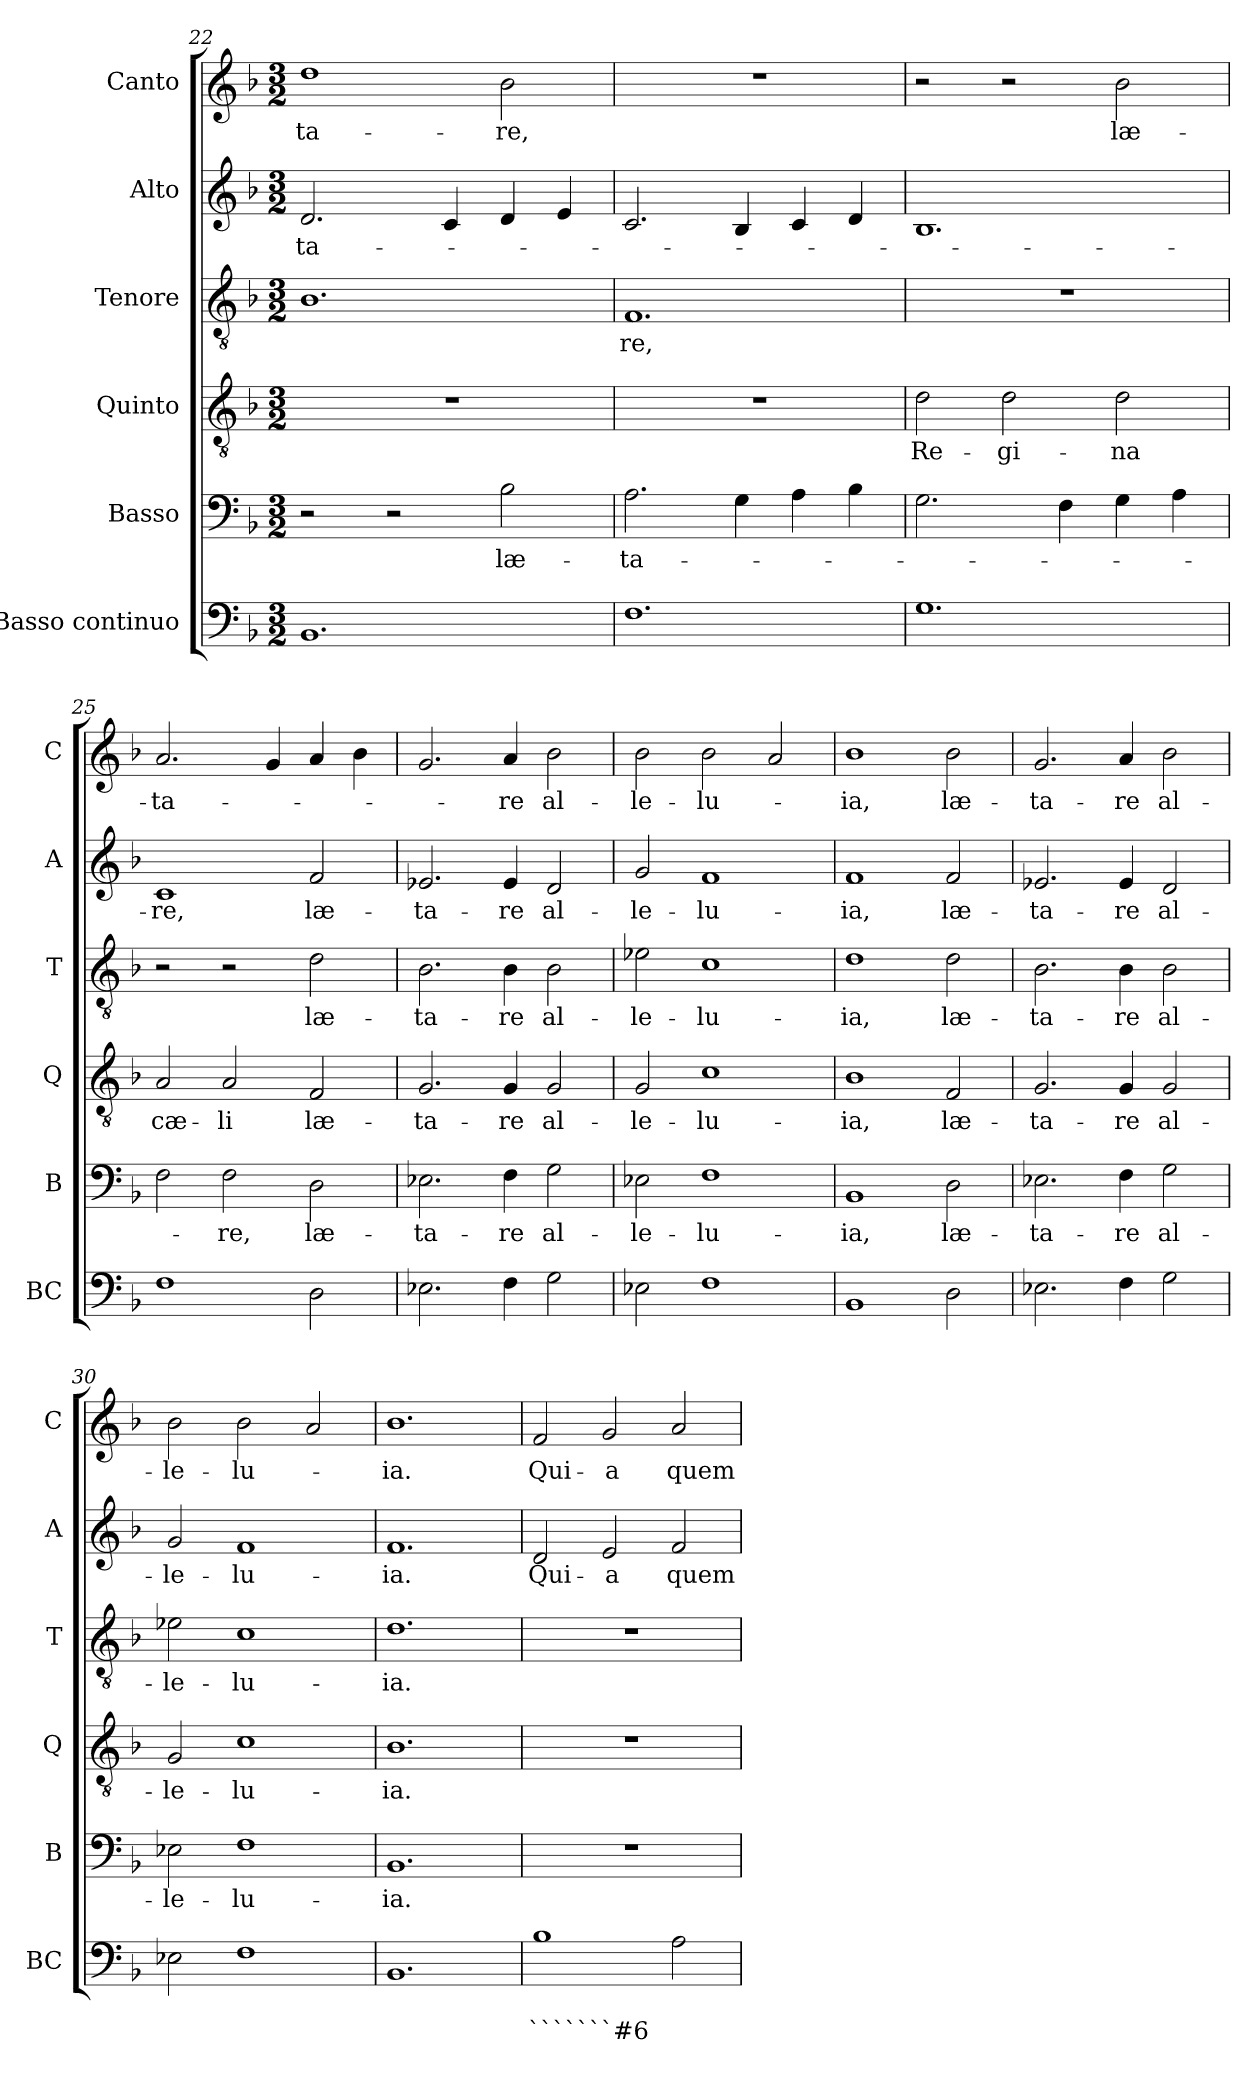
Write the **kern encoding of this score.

**kern	**text	**text	**kern	**text	**kern	**text	**kern	**text	**kern	**text	**kern	**text
*part6	*part6	*part6	*part5	*part5	*part4	*part4	*part3	*part3	*part2	*part2	*part1	*part1
*staff6	*staff6	*staff6	*staff5	*staff5	*staff4	*staff4	*staff3	*staff3	*staff2	*staff2	*staff1	*staff1
*I"Basso continuo	*	*	*I"Basso	*	*I"Quinto	*	*I"Tenore	*	*I"Alto	*	*I"Canto	*
*I'BC	*	*	*I'B	*	*I'Q	*	*I'T	*	*I'A	*	*I'C	*
!!LO:PB:g=z
*clefF4	*	*	*clefF4	*	*clefGv2	*	*clefGv2	*	*clefG2	*	*clefG2	*
*k[b-]	*	*	*k[b-]	*	*k[b-]	*	*k[b-]	*	*k[b-]	*	*k[b-]	*
*F:	*	*	*F:	*	*F:	*	*F:	*	*F:	*	*F:	*
*M3/2	*	*	*M3/2	*	*M3/2	*	*M3/2	*	*M3/2	*	*M3/2	*
=22	=22	=22	=22	=22	=22	=22	=22	=22	=22	=22	=22	=22
!	!	!	!	!	!	!	!	!	!	!LO:LY:b	!	!LO:LY:b
1.BB-	.	.	2r	.	1.r	.	1.B-	.	2.d/	-ta-	1dd	-ta-
.	.	.	2r	.	.	.	.	.	.	.	.	.
.	.	.	.	.	.	.	.	.	4c/	.	.	.
!	!	!	!	!LO:LY:b	!	!	!	!	!	!	!	!LO:LY:b
.	.	.	2B-\	læ-	.	.	.	.	4d/	.	2b-\	-re,
.	.	.	.	.	.	.	.	.	4e/	.	.	.
=23	=23	=23	=23	=23	=23	=23	=23	=23	=23	=23	=23	=23
!	!	!	!	!LO:LY:b	!	!	!	!LO:LY:b	!	!	!	!
1.F	.	.	2.A\	-ta-	1.r	.	1.F	-re,	2.c/	.	1.r	.
.	.	.	4G\	.	.	.	.	.	4B-/	.	.	.
.	.	.	4A\	.	.	.	.	.	4c/	.	.	.
.	.	.	4B-\	.	.	.	.	.	4d/	.	.	.
=24	=24	=24	=24	=24	=24	=24	=24	=24	=24	=24	=24	=24
!	!	!	!	!	!	!LO:LY:b	!	!	!	!	!	!
1.G	.	.	2.G\	.	2d\	Re-	1.r	.	1.B-	.	2r	.
!	!	!	!	!	!	!LO:LY:b	!	!	!	!	!	!
.	.	.	.	.	2d\	-gi-	.	.	.	.	2r	.
.	.	.	4F\	.	.	.	.	.	.	.	.	.
!	!	!	!	!	!	!LO:LY:b	!	!	!	!	!	!LO:LY:b
.	.	.	4G\	.	2d\	-na	.	.	.	.	2b-\	læ-
.	.	.	4A\	.	.	.	.	.	.	.	.	.
=25	=25	=25	=25	=25	=25	=25	=25	=25	=25	=25	=25	=25
!	!	!	!	!	!	!LO:LY:b	!	!	!	!LO:LY:b	!	!LO:LY:b
1F	.	.	2F\	.	2A/	cæ-	2r	.	1c	-re,	2.a/	-ta-
!	!	!	!	!LO:LY:b	!	!LO:LY:b	!	!	!	!	!	!
.	.	.	2F\	-re,	2A/	-li	2r	.	.	.	.	.
.	.	.	.	.	.	.	.	.	.	.	4g/	.
!	!	!	!	!LO:LY:b	!	!LO:LY:b	!	!LO:LY:b	!	!LO:LY:b	!	!
2D\	.	.	2D\	læ-	2F/	læ-	2d\	læ-	2f/	læ-	4a/	.
.	.	.	.	.	.	.	.	.	.	.	4b-\	.
=26	=26	=26	=26	=26	=26	=26	=26	=26	=26	=26	=26	=26
!	!	!	!	!LO:LY:b	!	!LO:LY:b	!	!LO:LY:b	!	!LO:LY:b	!	!
2.E-X\	.	.	2.E-X\	-ta-	2.G/	-ta-	2.B-\	-ta-	2.e-X/	-ta-	2.g/	.
!	!	!	!	!LO:LY:b	!	!LO:LY:b	!	!LO:LY:b	!	!LO:LY:b	!	!LO:LY:b
4F\	.	.	4F\	-re	4G/	-re	4B-\	-re	4e-/	-re	4a/	-re
!	!	!	!	!LO:LY:b	!	!LO:LY:b	!	!LO:LY:b	!	!LO:LY:b	!	!LO:LY:b
2G\	.	.	2G\	al-	2G/	al-	2B-\	al-	2d/	al-	2b-\	al-
=27	=27	=27	=27	=27	=27	=27	=27	=27	=27	=27	=27	=27
!	!	!	!	!LO:LY:b	!	!LO:LY:b	!	!LO:LY:b	!	!LO:LY:b	!	!LO:LY:b
2E-X\	.	.	2E-X\	-le-	2G/	-le-	2e-X\	-le-	2g/	-le-	2b-\	-le-
!	!	!	!	!LO:LY:b	!	!LO:LY:b	!	!LO:LY:b	!	!LO:LY:b	!	!LO:LY:b
1F	.	.	1F	-lu-	1c	-lu-	1c	-lu-	1f	-lu-	2b-\	-lu-
.	.	.	.	.	.	.	.	.	.	.	2a/	.
=28	=28	=28	=28	=28	=28	=28	=28	=28	=28	=28	=28	=28
!	!	!	!	!LO:LY:b	!	!LO:LY:b	!	!LO:LY:b	!	!LO:LY:b	!	!LO:LY:b
1BB-	.	.	1BB-	-ia,	1B-	-ia,	1d	-ia,	1f	-ia,	1b-	-ia,
!	!	!	!	!LO:LY:b	!	!LO:LY:b	!	!LO:LY:b	!	!LO:LY:b	!	!LO:LY:b
2D\	.	.	2D\	læ-	2F/	læ-	2d\	læ-	2f/	læ-	2b-\	læ-
!!LO:LB:g=z
=29	=29	=29	=29	=29	=29	=29	=29	=29	=29	=29	=29	=29
!	!	!	!	!LO:LY:b	!	!LO:LY:b	!	!LO:LY:b	!	!LO:LY:b	!	!LO:LY:b
2.E-X\	.	.	2.E-X\	-ta-	2.G/	-ta-	2.B-\	-ta-	2.e-X/	-ta-	2.g/	-ta-
!	!	!	!	!LO:LY:b	!	!LO:LY:b	!	!LO:LY:b	!	!LO:LY:b	!	!LO:LY:b
4F\	.	.	4F\	-re	4G/	-re	4B-\	-re	4e-/	-re	4a/	-re
!	!	!	!	!LO:LY:b	!	!LO:LY:b	!	!LO:LY:b	!	!LO:LY:b	!	!LO:LY:b
2G\	.	.	2G\	al-	2G/	al-	2B-\	al-	2d/	al-	2b-\	al-
=30	=30	=30	=30	=30	=30	=30	=30	=30	=30	=30	=30	=30
!	!	!	!	!LO:LY:b	!	!LO:LY:b	!	!LO:LY:b	!	!LO:LY:b	!	!LO:LY:b
2E-X\	.	.	2E-X\	-le-	2G/	-le-	2e-X\	-le-	2g/	-le-	2b-\	-le-
!	!	!	!	!LO:LY:b	!	!LO:LY:b	!	!LO:LY:b	!	!LO:LY:b	!	!LO:LY:b
1F	.	.	1F	-lu-	1c	-lu-	1c	-lu-	1f	-lu-	2b-\	-lu-
.	.	.	.	.	.	.	.	.	.	.	2a/	.
=31	=31	=31	=31	=31	=31	=31	=31	=31	=31	=31	=31	=31
!	!	!	!	!LO:LY:b	!	!LO:LY:b	!	!LO:LY:b	!	!LO:LY:b	!	!LO:LY:b
1.BB-	.	.	1.BB-	-ia.	1.B-	-ia.	1.d	-ia.	1.f	-ia.	1.b-	-ia.
=32	=32	=32	=32	=32	=32	=32	=32	=32	=32	=32	=32	=32
!	!	!LO:LY:b	!	!	!	!	!	!	!	!LO:LY:b	!	!LO:LY:b
1B-	.	```````#6	1.r	.	1.r	.	1.r	.	2d/	Qui-	2f/	Qui-
!	!	!	!	!	!	!	!	!	!	!LO:LY:b	!	!LO:LY:b
.	.	.	.	.	.	.	.	.	2e/	-a	2g/	-a
!	!	!	!	!	!	!	!	!	!	!LO:LY:b	!	!LO:LY:b
2A\	.	.	.	.	.	.	.	.	2f/	quem	2a/	quem
=	=	=	=	=	=	=	=	=	=	=	=	=
*-	*-	*-	*-	*-	*-	*-	*-	*-	*-	*-	*-	*-
